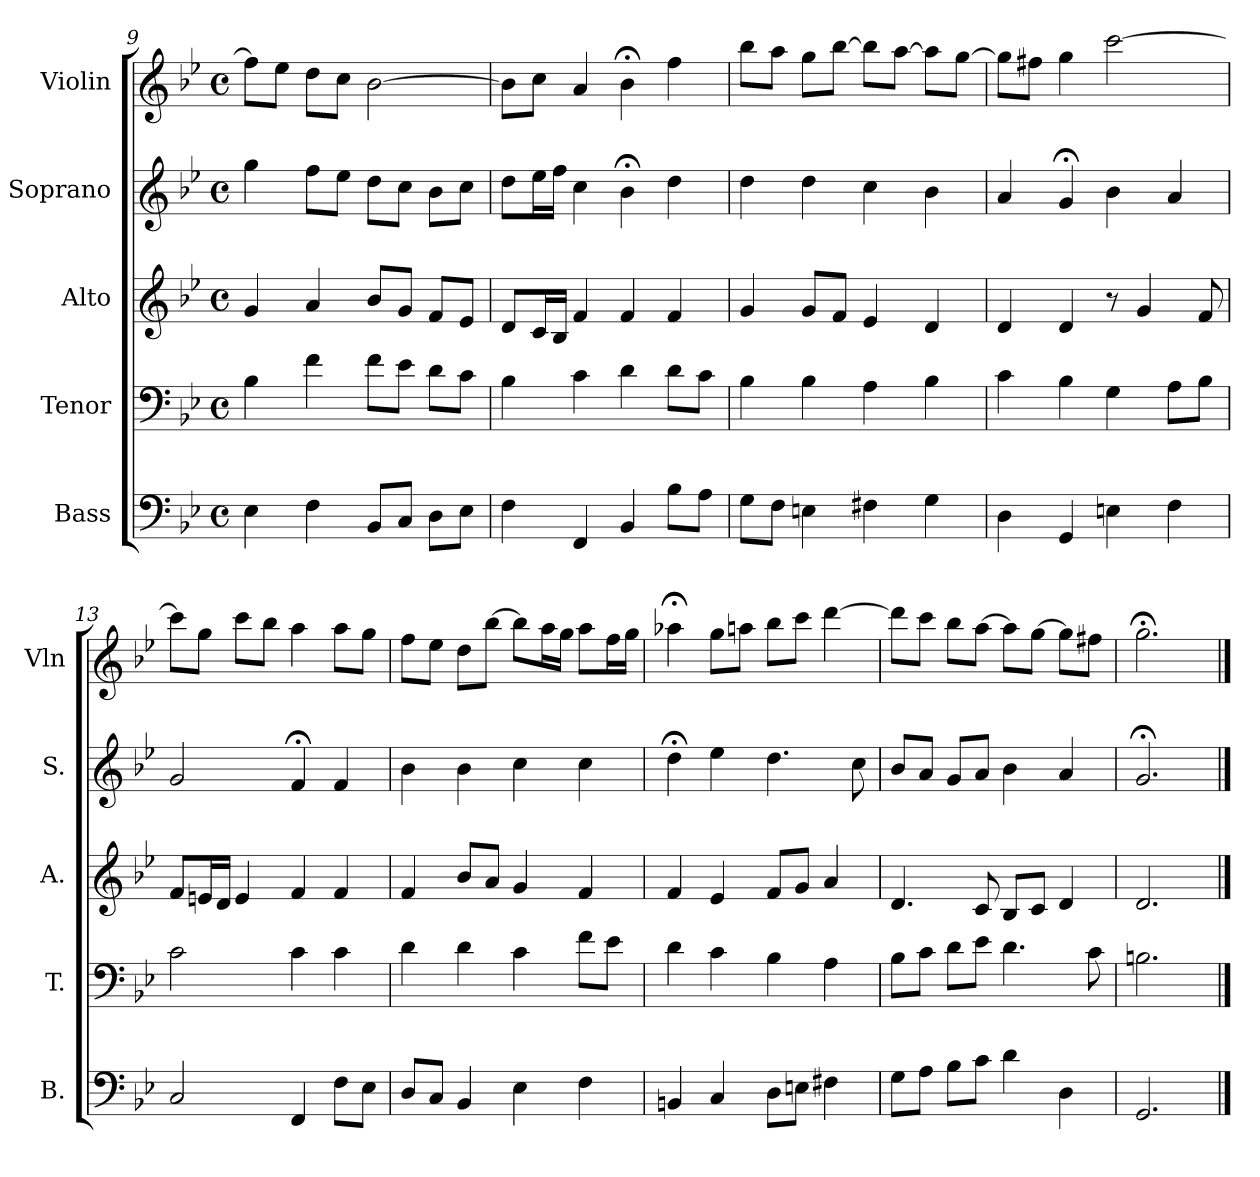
**kern	**kern	**kern	**kern	**kern
*part5	*part4	*part3	*part2	*part1
*staff5	*staff4	*staff3	*staff2	*staff1
*I"Bass	*I"Tenor	*I"Alto	*I"Soprano	*I"Violin
*I'B.	*I'T.	*I'A.	*I'S.	*I'Vln
*clefF4	*clefF4	*clefG2	*clefG2	*clefG2
*k[b-e-]	*k[b-e-]	*k[b-e-]	*k[b-e-]	*k[b-e-]
*g:	*g:	*g:	*g:	*g:
*M4/4	*M4/4	*M4/4	*M4/4	*M4/4
*met(c)	*met(c)	*met(c)	*met(c)	*met(c)
=9	=9	=9	=9	=9
4E-\	4B-\	4g/	4gg\	8ff\L]
.	.	.	.	8ee-\J
4F\	4f\	4a/	8ff\L	8dd\L
.	.	.	8ee-\J	8cc\J
8BB-/L	8f\L	8b-/L	8dd\L	[2b-\
8C/J	8e-\J	8g/J	8cc\J	.
8D\L	8d\L	8f/L	8b-\L	.
8E-\J	8c\J	8e-/J	8cc\J	.
=10	=10	=10	=10	=10
4F\	4B-\	8d/L	8dd\L	8b-\L]
.	.	16c/L	16ee-\L	8cc\J
.	.	16B-/JJ	16ff\JJ	.
4FF/	4c\	4f/	4cc\	4a/
4BB-/	4d\	4f/	4b-;<\	4b-;<\
8B-\L	8d\L	4f/	4dd\	4ff\
8A\J	8c\J	.	.	.
!!LO:PB:g=z
=11	=11	=11	=11	=11
8G\L	4B-\	4g/	4dd\	8bb-\L
8F\J	.	.	.	8aa\J
4En\	4B-\	8g/L	4dd\	8gg\L
.	.	8f/J	.	[8bb-\J
4F#X\	4A\	4e-/	4cc\	8bb-\L]
.	.	.	.	[8aa\J
4G\	4B-\	4d/	4b-\	8aa\L]
.	.	.	.	[8gg\J
=12	=12	=12	=12	=12
4D\	4c\	4d/	4a/	8gg\L]
.	.	.	.	8ff#X\J
4GG/	4B-\	4d/	4g;</	4gg\
4En\	4G\	8r	4b-\	[2ccc\
.	.	4g/	.	.
4F\	8A\L	.	4a/	.
.	8B-\J	8f/	.	.
=13	=13	=13	=13	=13
2C/	2c\	8f/L	2g/	8ccc\L]
.	.	16en/L	.	8gg\J
.	.	16d/JJ	.	.
.	.	4e/	.	8ccc\L
.	.	.	.	8bb-\J
4FF/	4c\	4f/	4f;</	4aa\
8F\L	4c\	4f/	4f/	8aa\L
8E-\J	.	.	.	8gg\J
!!LO:LB:g=z
=14	=14	=14	=14	=14
8D/L	4d\	4f/	4b-\	8ff\L
8C/J	.	.	.	8ee-\J
4BB-/	4d\	8b-/L	4b-\	8dd\L
.	.	8a/J	.	[8bb-\J
4E-\	4c\	4g/	4cc\	8bb-\L]
.	.	.	.	16aa\L
.	.	.	.	16gg\JJ
4F\	8f\L	4f/	4cc\	8aa\L
.	8e-\J	.	.	16ff\L
.	.	.	.	16gg\JJ
=15	=15	=15	=15	=15
4BBn/	4d\	4f/	4dd;<\	4aa-X;<\
4C/	4c\	4e-/	4ee-\	8gg\L
.	.	.	.	8aan\J
8D\L	4B-\	8f/L	4.dd\	8bb-\L
8En\J	.	8g/J	.	8ccc\J
4F#X\	4A\	4a/	.	[4ddd\
.	.	.	8cc\	.
=16	=16	=16	=16	=16
8G\L	8B-\L	4.d/	8b-/L	8ddd\L]
8A\J	8c\J	.	8a/J	8ccc\J
8B-\L	8d\L	.	8g/L	8bb-\L
8c\J	8e-\J	8c/	8a/J	[8aa\J
4d\	4.d\	8B-/L	4b-\	8aa\L]
.	.	8c/J	.	[8gg\J
4D\	.	4d/	4a/	8gg\L]
.	8c\	.	.	8ff#X\J
=17	=17	=17	=17	=17
2.GG/	2.Bn\	2.d/	2.g;</	2.gg;<\
==	==	==	==	==
*-	*-	*-	*-	*-
